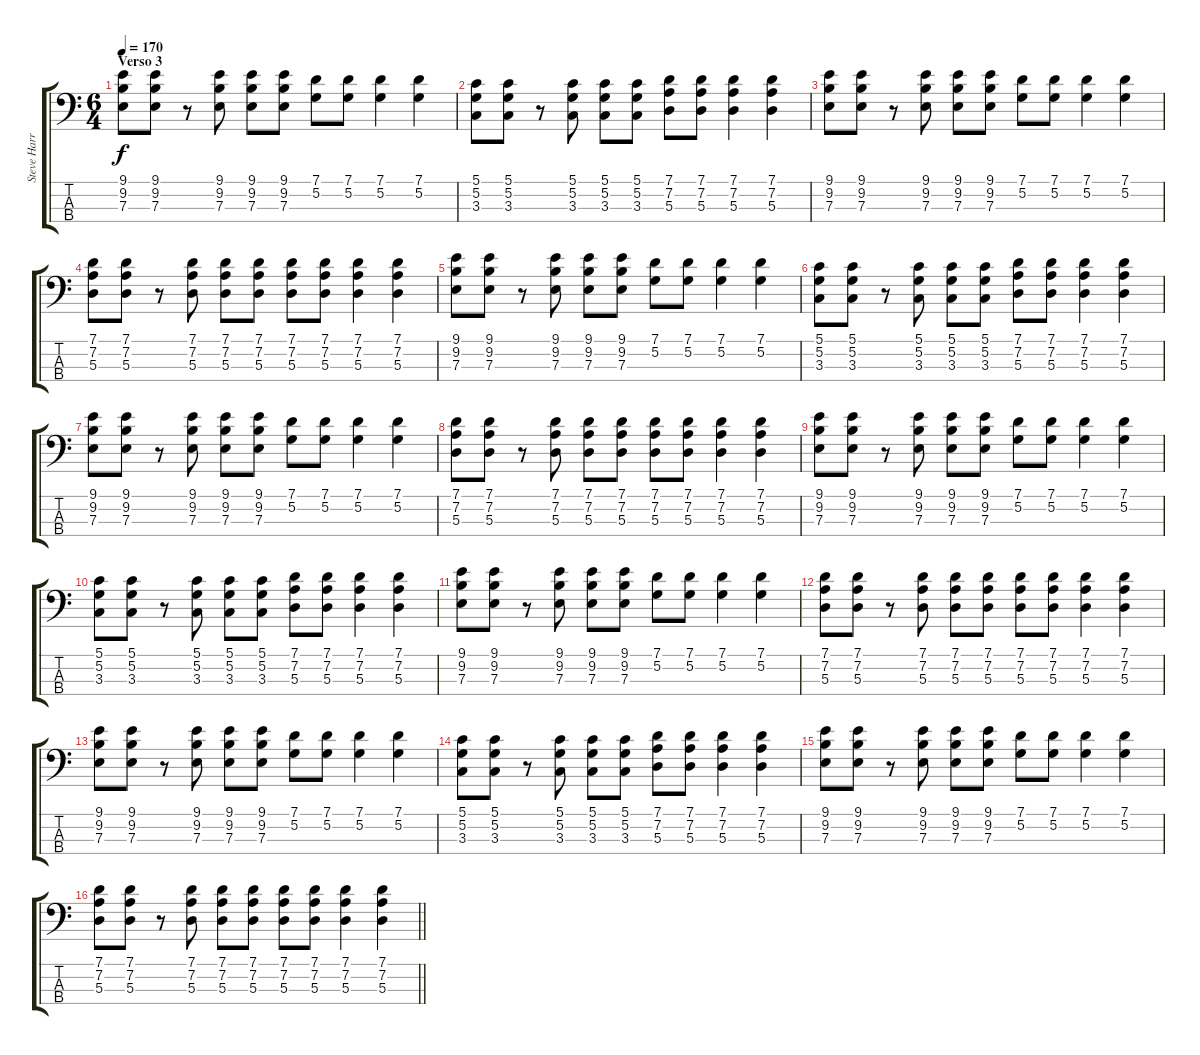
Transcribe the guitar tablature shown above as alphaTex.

\track ("Steve Harris" "Steve Harr") {instrument electricbassfinger}
\staff {score tabs}
\tuning (G2 D2 A1 E1) {hide}
\ts (6 4)
\section ("" "Verso 3")
\tempo 170
\clef f4
\ks c
(9.1 9.2 7.3).8{dy f} (9.1 9.2 7.3).8 r.8 (9.1 9.2 7.3).8 (9.1 9.2 7.3).8 (9.1 9.2 7.3).8 (7.1 5.2).8 (7.1 5.2).8 (7.1 5.2).4 (7.1 5.2).4 |
(5.1 5.2 3.3).8 (5.1 5.2 3.3).8 r.8 (5.1 5.2 3.3).8 (5.1 5.2 3.3).8 (5.1 5.2 3.3).8 (7.1 7.2 5.3).8 (7.1 7.2 5.3).8 (7.1 7.2 5.3).4 (7.1 7.2 5.3).4 |
(9.1 9.2 7.3).8 (9.1 9.2 7.3).8 r.8 (9.1 9.2 7.3).8 (9.1 9.2 7.3).8 (9.1 9.2 7.3).8 (7.1 5.2).8 (7.1 5.2).8 (7.1 5.2).4 (7.1 5.2).4 |
(7.1 7.2 5.3).8 (7.1 7.2 5.3).8 r.8 (7.1 7.2 5.3).8 (7.1 7.2 5.3).8 (7.1 7.2 5.3).8 (7.1 7.2 5.3).8 (7.1 7.2 5.3).8 (7.1 7.2 5.3).4 (7.1 7.2 5.3).4 |
(9.1 9.2 7.3).8 (9.1 9.2 7.3).8 r.8 (9.1 9.2 7.3).8 (9.1 9.2 7.3).8 (9.1 9.2 7.3).8 (7.1 5.2).8 (7.1 5.2).8 (7.1 5.2).4 (7.1 5.2).4 |
(5.1 5.2 3.3).8 (5.1 5.2 3.3).8 r.8 (5.1 5.2 3.3).8 (5.1 5.2 3.3).8 (5.1 5.2 3.3).8 (7.1 7.2 5.3).8 (7.1 7.2 5.3).8 (7.1 7.2 5.3).4 (7.1 7.2 5.3).4 |
(9.1 9.2 7.3).8 (9.1 9.2 7.3).8 r.8 (9.1 9.2 7.3).8 (9.1 9.2 7.3).8 (9.1 9.2 7.3).8 (7.1 5.2).8 (7.1 5.2).8 (7.1 5.2).4 (7.1 5.2).4 |
(7.1 7.2 5.3).8 (7.1 7.2 5.3).8 r.8 (7.1 7.2 5.3).8 (7.1 7.2 5.3).8 (7.1 7.2 5.3).8 (7.1 7.2 5.3).8 (7.1 7.2 5.3).8 (7.1 7.2 5.3).4 (7.1 7.2 5.3).4 |
(9.1 9.2 7.3).8 (9.1 9.2 7.3).8 r.8 (9.1 9.2 7.3).8 (9.1 9.2 7.3).8 (9.1 9.2 7.3).8 (7.1 5.2).8 (7.1 5.2).8 (7.1 5.2).4 (7.1 5.2).4 |
(5.1 5.2 3.3).8 (5.1 5.2 3.3).8 r.8 (5.1 5.2 3.3).8 (5.1 5.2 3.3).8 (5.1 5.2 3.3).8 (7.1 7.2 5.3).8 (7.1 7.2 5.3).8 (7.1 7.2 5.3).4 (7.1 7.2 5.3).4 |
(9.1 9.2 7.3).8 (9.1 9.2 7.3).8 r.8 (9.1 9.2 7.3).8 (9.1 9.2 7.3).8 (9.1 9.2 7.3).8 (7.1 5.2).8 (7.1 5.2).8 (7.1 5.2).4 (7.1 5.2).4 |
(7.1 7.2 5.3).8 (7.1 7.2 5.3).8 r.8 (7.1 7.2 5.3).8 (7.1 7.2 5.3).8 (7.1 7.2 5.3).8 (7.1 7.2 5.3).8 (7.1 7.2 5.3).8 (7.1 7.2 5.3).4 (7.1 7.2 5.3).4 |
(9.1 9.2 7.3).8 (9.1 9.2 7.3).8 r.8 (9.1 9.2 7.3).8 (9.1 9.2 7.3).8 (9.1 9.2 7.3).8 (7.1 5.2).8 (7.1 5.2).8 (7.1 5.2).4 (7.1 5.2).4 |
(5.1 5.2 3.3).8 (5.1 5.2 3.3).8 r.8 (5.1 5.2 3.3).8 (5.1 5.2 3.3).8 (5.1 5.2 3.3).8 (7.1 7.2 5.3).8 (7.1 7.2 5.3).8 (7.1 7.2 5.3).4 (7.1 7.2 5.3).4 |
(9.1 9.2 7.3).8 (9.1 9.2 7.3).8 r.8 (9.1 9.2 7.3).8 (9.1 9.2 7.3).8 (9.1 9.2 7.3).8 (7.1 5.2).8 (7.1 5.2).8 (7.1 5.2).4 (7.1 5.2).4 |
\barLineRight lightlight
(7.1 7.2 5.3).8 (7.1 7.2 5.3).8 r.8 (7.1 7.2 5.3).8 (7.1 7.2 5.3).8 (7.1 7.2 5.3).8 (7.1 7.2 5.3).8 (7.1 7.2 5.3).8 (7.1 7.2 5.3).4 (7.1 7.2 5.3).4
